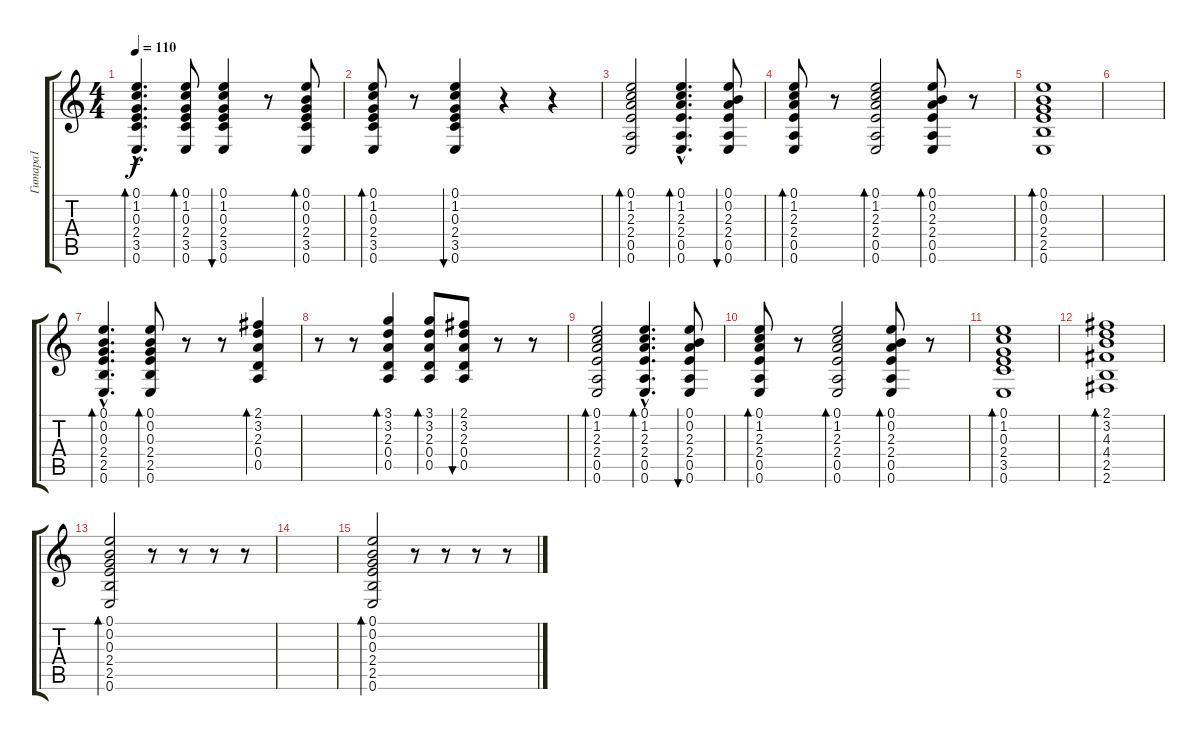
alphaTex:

\track ("Гитара1" "Гитара1") {instrument acousticguitarnylon}
\staff {score tabs}
\tuning (E4 B3 G3 D3 A2 E2) {hide}
\ts (4 4)
\tempo 110
\clef g2
\ks c
(0.1{hac} 1.2{hac} 0.3{hac} 2.4{hac} 3.5{hac} 0.6{hac}).4{d bd 120 dy f} (0.1 1.2 0.3 2.4 3.5 0.6).8{bd 30} (0.1 1.2 0.3 2.4 3.5 0.6).4{bu 30} r.8 (0.1 0.2 0.3 2.4 3.5 0.6).8{bd 30} |
(0.1 1.2 0.3 2.4 3.5 0.6).8{bd 30} r.8 (0.1 1.2 0.3 2.4 3.5 0.6).4{bu 60} r.4 r.4 |
(0.1 1.2 2.3 2.4 0.5 0.6).2{bd 60} (0.1{hac} 1.2{hac} 2.3{hac} 2.4{hac} 0.5{hac} 0.6{hac}).4{d bd 60} (0.1 0.2 2.3 2.4 0.5 0.6).8{bu 30} |
(0.1 1.2 2.3 2.4 0.5 0.6).8{bd 30} r.8 (0.1 1.2 2.3 2.4 0.5 0.6).2{bd 30} (0.1 0.2 2.3 2.4 0.5 0.6).8{bd 30} r.8 |
(0.1 0.2 0.3 2.4 2.5 0.6).1{bd 30} |
|
(0.1{hac} 0.2{hac} 0.3{hac} 2.4{hac} 2.5{hac} 0.6{hac}).4{d bd 60} (0.1 0.2 0.3 2.4 2.5 0.6).8{bd 60} r.8 r.8 (2.1 3.2 2.3 0.4 0.5).4{bd 60} |
r.8 r.8 (3.1 3.2 2.3 0.4 0.5).4{bd 60} (3.1 3.2 2.3 0.4 0.5).8{bd 30} (2.1 3.2 2.3 0.4 0.5).8{bu 30} r.8 r.8 |
(0.1 1.2 2.3 2.4 0.5 0.6).2{bd 60} (0.1{hac} 1.2{hac} 2.3{hac} 2.4{hac} 0.5{hac} 0.6{hac}).4{d bd 60} (0.1 0.2 2.3 2.4 0.5 0.6).8{bu 30} |
(0.1 1.2 2.3 2.4 0.5 0.6).8{bd 30} r.8 (0.1 1.2 2.3 2.4 0.5 0.6).2{bd 30} (0.1 0.2 2.3 2.4 0.5 0.6).8{bd 30} r.8 |
(0.1 1.2 0.3 2.4 3.5 0.6).1{bd 120} |
(2.1 3.2 4.3 4.4 2.5 2.6).1{bd 30} |
(0.1 0.2 0.3 2.4 2.5 0.6).2{bd 240} r.8 r.8 r.8 r.8 |
|
(0.1 0.2 0.3 2.4 2.5 0.6).2{bd 240} r.8 r.8 r.8 r.8
